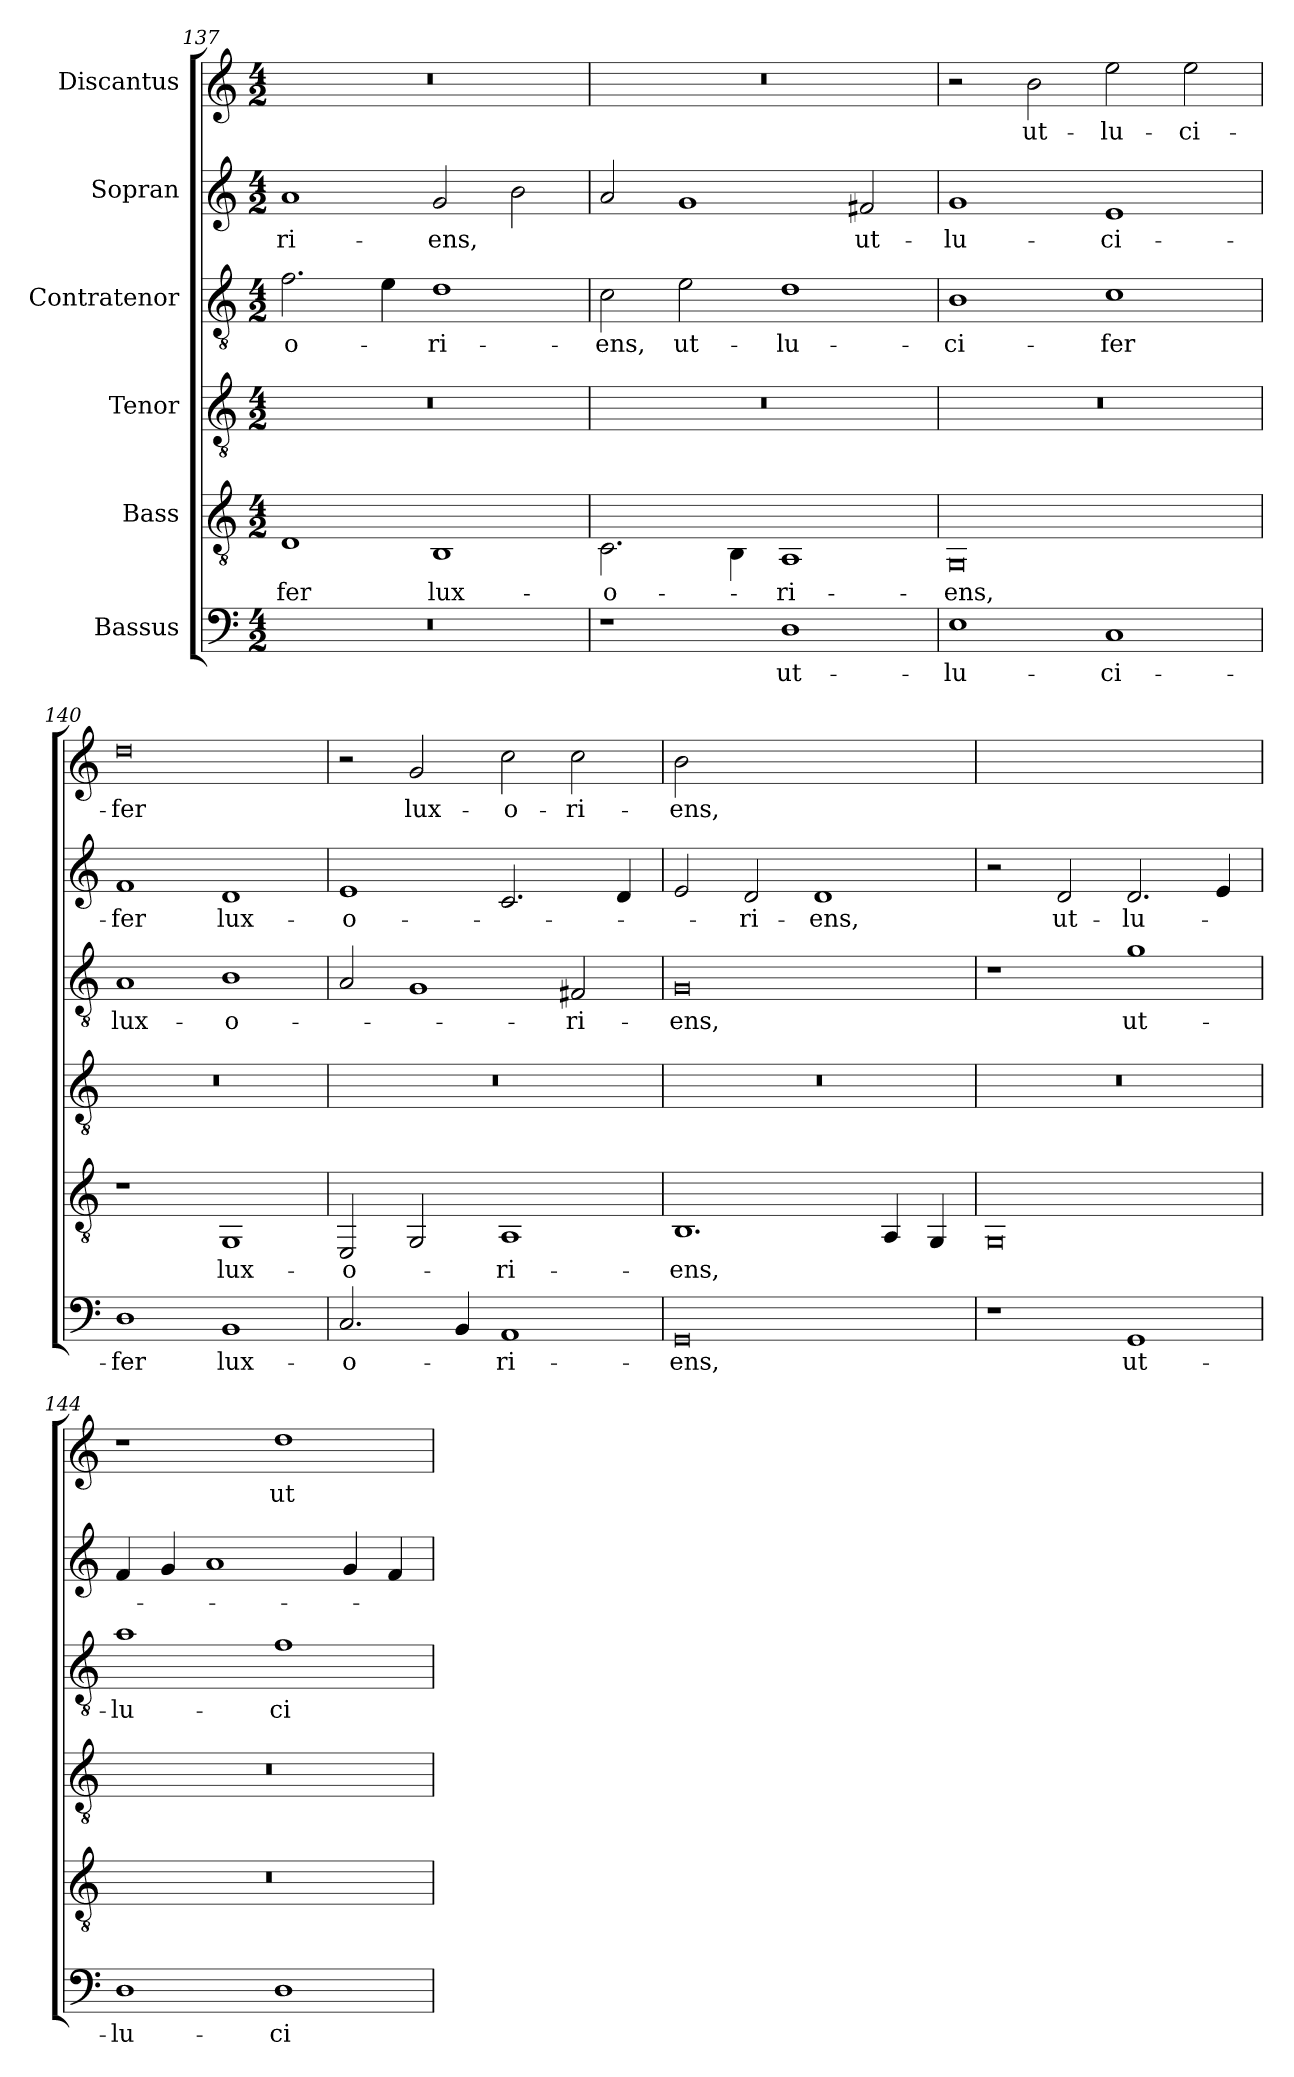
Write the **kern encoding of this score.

**kern	**text	**kern	**text	**kern	**kern	**text	**kern	**text	**kern	**text
*part6	*part6	*part5	*part5	*part4	*part3	*part3	*part2	*part2	*part1	*part1
*staff6	*staff6	*staff5	*staff5	*staff4	*staff3	*staff3	*staff2	*staff2	*staff1	*staff1
*I"Bassus	*	*I"Bass	*	*I"Tenor	*I"Contratenor	*	*I"Sopran	*	*I"Discantus	*
*clefF4	*	*clefGv2	*	*clefGv2	*clefGv2	*	*clefG2	*	*clefG2	*
*k[]	*	*k[]	*	*k[]	*k[]	*	*k[]	*	*k[]	*
*M4/2	*	*M4/2	*	*M4/2	*M4/2	*	*M4/2	*	*M4/2	*
=137	=137	=137	=137	=137	=137	=137	=137	=137	=137	=137
0r	.	1D/	-fer	0r	2.f\	o-	1a/	-ri-	0r	.
.	.	.	.	.	4e\	.	.	.	.	.
.	.	1BB/	lux-	.	1d/	-ri-	2g/	-ens,	.	.
.	.	.	.	.	.	.	2b\	.	.	.
=138	=138	=138	=138	=138	=138	=138	=138	=138	=138	=138
1r	.	2.C\	o-	0r	2c\	-ens,	2a/	.	0r	.
.	.	.	.	.	2e\	ut-	1g/	.	.	.
.	.	4BB\	.	.	.	.	.	.	.	.
1D\	ut-	1AA/	-ri-	.	1d/	lu-	.	.	.	.
.	.	.	.	.	.	.	2f#X/	ut-	.	.
=139	=139	=139	=139	=139	=139	=139	=139	=139	=139	=139
1E\	lu-	0GG/	-ens,	0r	1B/	-ci-	1g/	lu-	2r	.
.	.	.	.	.	.	.	.	.	2b\	ut-
1C/	-ci-	.	.	.	1c/	-fer	1e/	-ci-	2ee\	lu-
.	.	.	.	.	.	.	.	.	2ee\	-ci-
=140	=140	=140	=140	=140	=140	=140	=140	=140	=140	=140
1D\	-fer	1r	.	0r	1A/	lux-	1f/	-fer	0dd\	-fer
1BB/	lux-	1GG/	lux-	.	1B/	o-	1d/	lux-	.	.
=141	=141	=141	=141	=141	=141	=141	=141	=141	=141	=141
2.C/	o-	2EE/	o-	0r	2A/	.	1e/	o-	2r	.
.	.	2GG/	.	.	1G/	.	.	.	2g/	lux-
4BB/	.	.	.	.	.	.	.	.	.	.
1AA/	-ri-	1AA/	-ri-	.	.	.	2.c/	.	2cc\	o-
.	.	.	.	.	2F#X/	-ri-	.	.	2cc\	-ri-
.	.	.	.	.	.	.	4d/	.	.	.
=142	=142	=142	=142	=142	=142	=142	=142	=142	=142	=142
0GG/	-ens,	1.BB/	-ens,	0r	0G/	-ens,	2e/	.	2b\	-ens,
.	.	.	.	.	.	.	2d/	-ri-	2ryy	.
.	.	.	.	.	.	.	1d/	-ens,	1ryy	.
.	.	4AA/	.	.	.	.	.	.	.	.
.	.	4GG/	.	.	.	.	.	.	.	.
=143	=143	=143	=143	=143	=143	=143	=143	=143	=143	=143
1r	.	0GG/	.	0r	1r	.	2r	.	0b\yy	.
.	.	.	.	.	.	.	2d/	ut-	.	.
1GG/	ut-	.	.	.	1g/	ut-	2.d/	lu-	.	.
.	.	.	.	.	.	.	4e/	.	.	.
=144	=144	=144	=144	=144	=144	=144	=144	=144	=144	=144
1D\	lu-	0r	.	0r	1a/	lu-	4f/	.	1r	.
.	.	.	.	.	.	.	4g/	.	.	.
.	.	.	.	.	.	.	1a/	.	.	.
1D\	-ci-	.	.	.	1f/	-ci-	.	.	1dd\	ut-
.	.	.	.	.	.	.	4g/	.	.	.
.	.	.	.	.	.	.	4f/	.	.	.
=	=	=	=	=	=	=	=	=	=	=
*-	*-	*-	*-	*-	*-	*-	*-	*-	*-	*-
